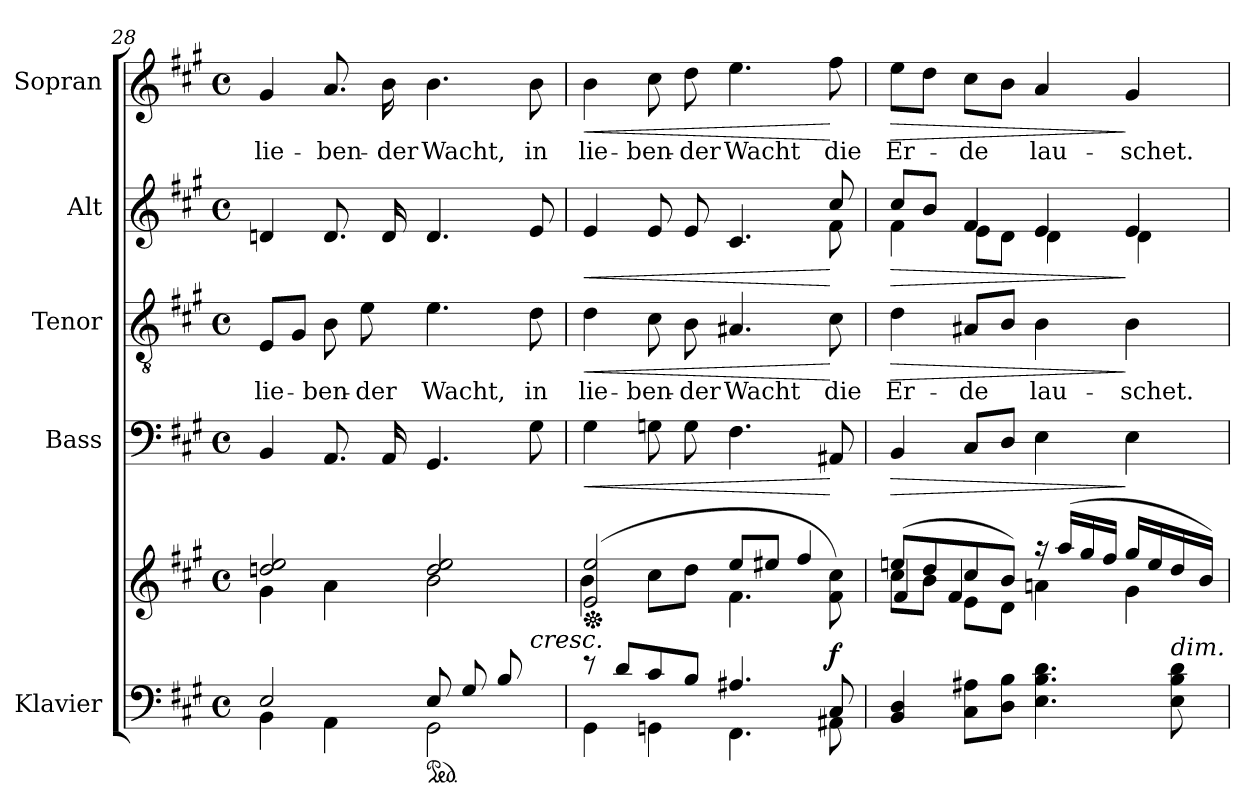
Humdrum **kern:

**kern	**kern	**dynam	**kern	**dynam	**kern	**text	**dynam	**kern	**dynam	**kern	**text	**dynam
*part5	*part5	*part5	*part4	*part4	*part3	*part3	*part3	*part2	*part2	*part1	*part1	*part1
*staff6	*staff5	*staff5/6	*staff4	*staff4	*staff3	*staff3	*staff3	*staff2	*staff2	*staff1	*staff1	*staff1
*I"Klavier	*	*	*I"Bass	*	*I"Tenor	*	*	*I"Alt	*	*I"Sopran	*	*
*	*	*	*I'B	*	*I'T	*	*	*I'A	*	*I'S	*	*
!!LO:LB:g=z
*clefF4	*clefG2	*	*clefF4	*	*clefGv2	*	*	*clefG2	*	*clefG2	*	*
*k[f#c#g#]	*k[f#c#g#]	*	*k[f#c#g#]	*	*k[f#c#g#]	*	*	*k[f#c#g#]	*	*k[f#c#g#]	*	*
*M4/4	*M4/4	*	*M4/4	*	*M4/4	*	*	*M4/4	*	*M4/4	*	*
*met(c)	*met(c)	*	*met(c)	*	*met(c)	*	*	*met(c)	*	*met(c)	*	*
=28	=28	=28	=28	=28	=28	=28	=28	=28	=28	=28	=28	=28
*^	*^	*	*	*	*	*	*	*	*	*	*	*
*	*	*	*^	*	*	*	*	*	*	*	*	*	*	*
!	!	!	!	!	!	!	!	!	!LO:LY:b	!	!	!	!	!LO:LY:b	!
2E/	4BB\	2ddn/ 2ee/	4g#\	2..ryy	.	4BB/	.	8E/L	lie-	.	4dn/	.	4g#/	lie-	.
.	.	.	.	.	.	.	.	8G#/J	.	.	.	.	.	.	.
!	!	!	!	!	!	!	!	!	!LO:LY:b	!	!	!	!	!LO:LY:b	!
.	4AA\	.	4a\	.	.	8.AA/	.	8B\	-ben-	.	8.d/	.	8.a/	-ben-	.
!	!	!	!	!	!	!	!	!	!LO:LY:b	!	!	!	!	!	!
.	.	.	.	.	.	.	.	8e\	-der	.	.	.	.	.	.
!	!	!	!	!	!	!	!	!	!	!	!	!	!	!LO:LY:b	!
.	.	.	.	.	.	16AA/	.	.	.	.	16d/	.	16b\	-der	.
*ped	*	*	*	*	*	*	*	*	*	*	*	*	*	*	*
!	!	!	!	!	!	!	!	!	!LO:LY:b	!	!	!	!	!LO:LY:b	!
(8E/L	2GG#\	2dd/ 2ee/	2b\	.	.	4.GG#/	.	4.e\	Wacht,	.	4.d/	.	4.b\	Wacht,	.
8G#/	.	.	.	.	.	.	.	.	.	.	.	.	.	.	.
8B/	.	.	.	.	.	.	.	.	.	.	.	.	.	.	.
!LO:TX:a:i:t=cresc.	!	!	!	!	!	!	!	!	!	!	!	!	!	!	!
!	!	!	!	!	!	!	!	!	!LO:LY:b	!	!	!	!	!LO:LY:b	!
8ryy	.	.	.	8e\J)	.	8G#\	.	8d\	in	.	8e/	.	8b\	in	.
*	*	*v	*v	*v	*	*	*	*	*	*	*	*	*	*	*
=29	=29	=29	=29	=29	=29	=29	=29	=29	=29	=29	=29	=29	=29
*	*	*Xped	*	*	*	*	*	*	*	*	*	*	*
*	*	*^	*	*	*	*	*	*	*	*	*	*	*
*	*	*	*^	*	*	*	*	*	*	*	*	*	*	*
!	!	!	!	!	!	!	!LO:HP:b	!	!LO:LY:b	!LO:HP:b	!	!LO:HP:b	!	!LO:LY:b	!LO:HP:b
*	*	*	*v	*v	*	*	*	*	*	*	*^	*	*	*	*
8r	4GG#\	(2e/ 2ee/	4b\	.	4G#\	<	4d\	lie-	<	4e/	2..ryy	<	4b\	lie-	<
8d/L	.	.	.	.	.	.	.	.	.	.	.	.	.	.	.
!	!	!	!	!	!	!	!	!LO:LY:b	!	!	!	!	!	!LO:LY:b	!
8c#/	4GGn\	.	8cc#\L	.	8Gn\	.	8c#\	-ben-	.	8e/	.	.	8cc#\	-ben-	.
!	!	!	!	!	!	!	!	!LO:LY:b	!	!	!	!	!	!LO:LY:b	!
8B/J	.	.	8dd\J	.	8G\	.	8B\	-der	.	8e/	.	.	8dd\	-der	.
!	!	!	!	!	!	!	!	!LO:LY:b	!	!	!	!	!	!LO:LY:b	!
4.A#X/	4.FF#\	8ee/L	4.f#\	.	4.F#\	.	4.A#X/	Wacht	.	4.c#/	.	.	4.ee\	Wacht	.
.	.	8ee#X/J	.	.	.	.	.	.	.	.	.	.	.	.	.
.	.	4ff#/	.	.	.	.	.	.	.	.	.	.	.	.	.
!	!	!	!	!LO:DY:a=2	!	!	!	!LO:LY:b	!	!	!	!	!	!LO:LY:b	!
8C#/	8AA#X\	.	8f#\ 8cc#\)	f	8AA#X/	[	8c#\	die	[	8cc#/	8f#\	[	8ff#\	die	[
=30	=30	=30	=30	=30	=30	=30	=30	=30	=30	=30	=30	=30	=30	=30	=30
*	*	*	*^	*	*	*	*	*	*	*	*	*	*	*	*
!	!	!	!	!	!	!	!LO:HP:b	!	!LO:LY:b	!LO:HP:b	!	!	!LO:HP:b	!	!LO:LY:b	!LO:HP:b
*v	*v	*	*	*	*	*	*	*	*	*	*	*	*	*	*	*
4BB/ 4D/	(8een/L	8cc#\L	4f#/	.	4BB/	>	4d\	Er-	>	8cc#/L	4f#\	>	8ee\L	Er-	>
.	8dd/	8b\J	.	.	.	.	.	.	.	8b/J	.	.	8dd\J	.	.
!	!	!	!	!	!	!	!	!LO:LY:b	!	!	!	!	!	!LO:LY:b	!
8C#\ 8A#X\L	8cc#/	8e\L	4f#/	.	8C#/L	.	8A#X/L	-de	.	4f#/	8e\L	.	8cc#\L	-de	.
8D\ 8B\J	8b/J)	8d\J	.	.	8D/J	.	8B/J	.	.	.	8d\J	.	8b\J	.	.
!	!	!	!	!	!	!	!	!LO:LY:b	!	!	!	!	!	!LO:LY:b	!
4.E\ 4.B\ 4.d\	16r	4an\	2ryy	.	4E\	.	4B\	lau-	.	4e/	4d\	.	4a/	lau-	.
.	(16aa/LL	.	.	.	.	.	.	.	.	.	.	.	.	.	.
.	16gg#/	.	.	.	.	.	.	.	.	.	.	.	.	.	.
.	16ff#/JJ	.	.	.	.	.	.	.	.	.	.	.	.	.	.
!	!	!	!	!	!	!	!	!LO:LY:b	!	!	!	!	!	!LO:LY:b	!
.	16gg#/LL	4g#\	.	.	4E\	]	4B\	-schet.	]	4e/	4d\	]	4g#/	-schet.	]
.	16ee/	.	.	.	.	.	.	.	.	.	.	.	.	.	.
!LO:TX:a:i:t=dim.	!	!	!	!	!	!	!	!	!	!	!	!	!	!	!
8E\ 8B\ 8d\	16dd/	.	.	.	.	.	.	.	.	.	.	.	.	.	.
.	16b/JJ)	.	.	.	.	.	.	.	.	.	.	.	.	.	.
*	*v	*v	*v	*	*	*	*	*	*	*v	*v	*	*	*	*
=	=	=	=	=	=	=	=	=	=	=	=	=
*-	*-	*-	*-	*-	*-	*-	*-	*-	*-	*-	*-	*-
